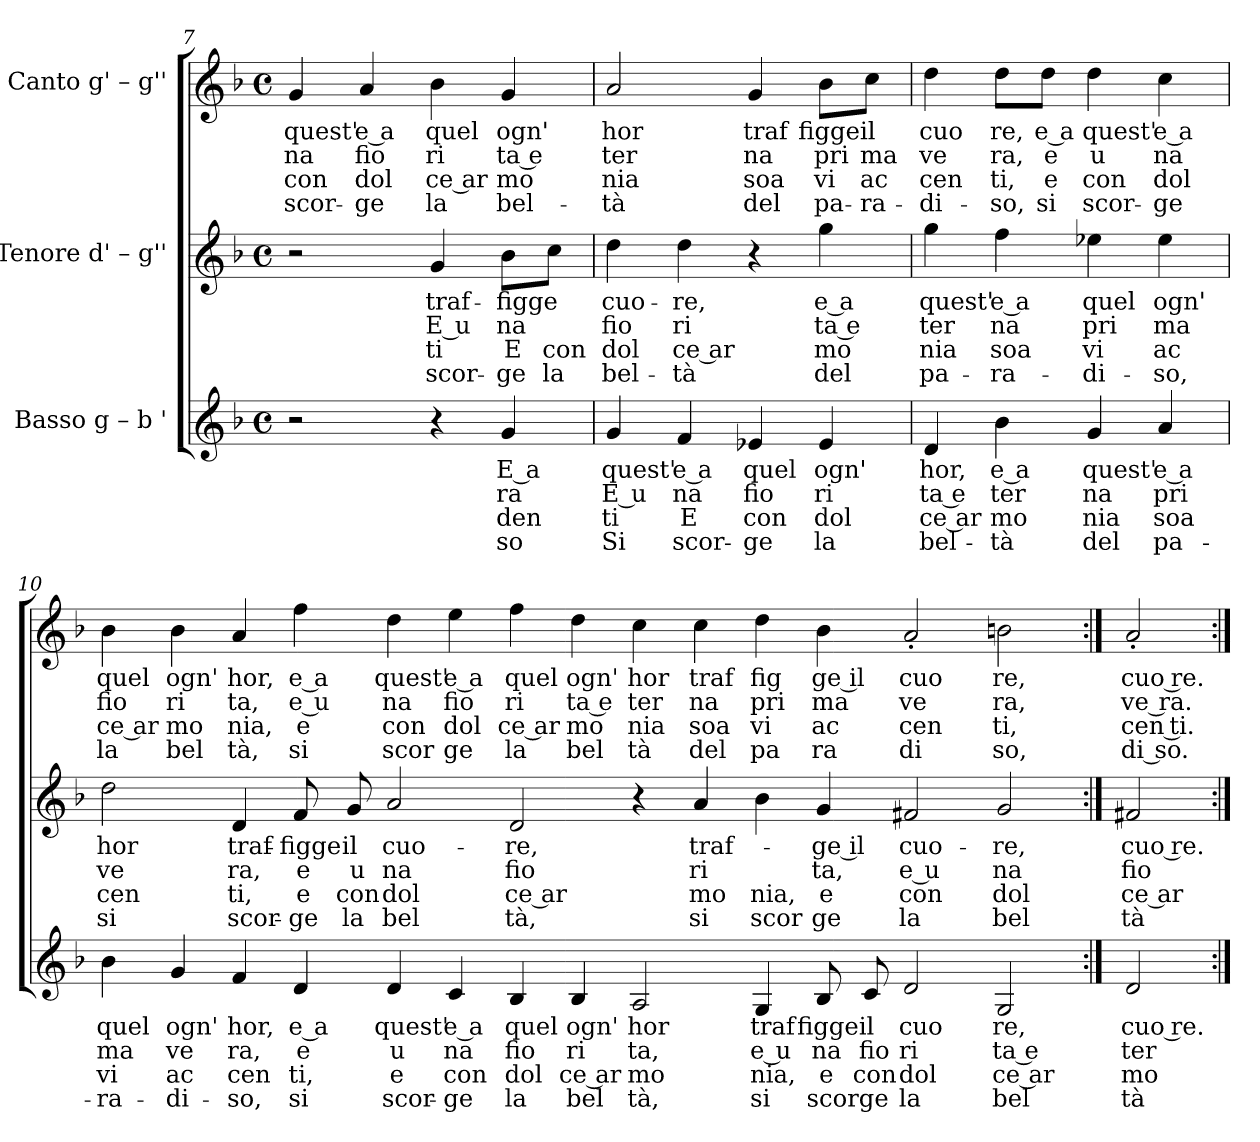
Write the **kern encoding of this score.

**kern	**text	**text	**text	**text	**kern	**text	**text	**text	**text	**kern	**text	**text	**text	**text
*part3	*part3	*part3	*part3	*part3	*part2	*part2	*part2	*part2	*part2	*part1	*part1	*part1	*part1	*part1
*staff3	*staff3	*staff3	*staff3	*staff3	*staff2	*staff2	*staff2	*staff2	*staff2	*staff1	*staff1	*staff1	*staff1	*staff1
*I"Basso g – b '	*	*	*	*	*I"Tenore d' – g''	*	*	*	*	*I"Canto g' – g''	*	*	*	*
*clefG2	*	*	*	*	*clefG2	*	*	*	*	*clefG2	*	*	*	*
*k[b-]	*	*	*	*	*k[b-]	*	*	*	*	*k[b-]	*	*	*	*
*F:	*	*	*	*	*F:	*	*	*	*	*F:	*	*	*	*
*M4/4	*	*	*	*	*M4/4	*	*	*	*	*M4/4	*	*	*	*
*met(c)	*	*	*	*	*met(c)	*	*	*	*	*met(c)	*	*	*	*
=7	=7	=7	=7	=7	=7	=7	=7	=7	=7	=7	=7	=7	=7	=7
!	!	!	!	!	!	!	!	!	!	!	!LO:LY:b	!LO:LY:b	!LO:LY:b	!LO:LY:b
2r	.	.	.	.	2r	.	.	.	.	4g/	quest'	na	con	scor-
!	!	!	!	!	!	!	!	!	!	!	!LO:LY:b:rj	!LO:LY:b:rj	!LO:LY:b:rj	!LO:LY:b:rj
.	.	.	.	.	.	.	.	.	.	4a/	e a	fio	dol	-ge
!	!	!	!	!	!	!LO:LY:b	!LO:LY:b	!LO:LY:b	!LO:LY:b	!	!LO:LY:b	!LO:LY:b	!LO:LY:b	!LO:LY:b
4r	.	.	.	.	4g/	traf-	E u	ti	scor-	4b-\	quel	ri	ce ar	la
!	!LO:LY:b:rj	!LO:LY:b:rj	!LO:LY:b:rj	!LO:LY:b:rj	!	!LO:LY:b	!LO:LY:b	!LO:LY:b	!LO:LY:b	!	!LO:LY:b	!LO:LY:b	!LO:LY:b	!LO:LY:b
4g/	E a	ra	den	-so	8b-\L	-figge	na	E	-ge	4g/	ogn'	ta e	mo	bel-
!	!	!	!	!	!	!	!	!LO:LY:b	!LO:LY:b	!	!	!	!	!
.	.	.	.	.	8cc\J	.	.	con	la	.	.	.	.	.
=8	=8	=8	=8	=8	=8	=8	=8	=8	=8	=8	=8	=8	=8	=8
!	!LO:LY:b	!LO:LY:b	!LO:LY:b	!LO:LY:b	!	!LO:LY:b	!LO:LY:b	!LO:LY:b	!LO:LY:b	!	!LO:LY:b	!LO:LY:b	!LO:LY:b	!LO:LY:b
4g/	quest'	E u	ti	Si	4dd\	cuo-	fio	dol	bel-	2a/	hor	ter	nia	-tà
!	!LO:LY:b:rj	!LO:LY:b:rj	!LO:LY:b:rj	!LO:LY:b:rj	!	!LO:LY:b	!LO:LY:b	!LO:LY:b	!LO:LY:b	!	!	!	!	!
4f/	e a	na	E	scor-	4dd\	-re,	ri	ce ar	-tà	.	.	.	.	.
!	!LO:LY:b	!LO:LY:b	!LO:LY:b	!LO:LY:b	!	!	!	!	!	!	!LO:LY:b	!LO:LY:b	!LO:LY:b	!LO:LY:b
4e-X/	quel	fio	con	-ge	4r	.	.	.	.	4g/	traf	na	soa	del
!	!LO:LY:b	!LO:LY:b	!LO:LY:b	!LO:LY:b	!	!LO:LY:b:rj	!LO:LY:b:rj	!LO:LY:b:rj	!LO:LY:b:rj	!	!LO:LY:b	!LO:LY:b	!LO:LY:b	!LO:LY:b
4e-/	ogn'	ri	dol	la	4gg\	e a	ta e	mo	del	8b-\L	figge	pri	vi	pa-
!	!	!	!	!	!	!	!	!	!	!	!LO:LY:b	!LO:LY:b	!LO:LY:b	!LO:LY:b
.	.	.	.	.	.	.	.	.	.	8cc\J	il	ma	ac	-ra-
=9	=9	=9	=9	=9	=9	=9	=9	=9	=9	=9	=9	=9	=9	=9
!	!LO:LY:b	!LO:LY:b	!LO:LY:b	!LO:LY:b	!	!LO:LY:b	!LO:LY:b	!LO:LY:b	!LO:LY:b	!	!LO:LY:b	!LO:LY:b	!LO:LY:b	!LO:LY:b
4d/	hor,	ta e	ce ar	bel-	4gg\	quest'	ter	nia	pa-	4dd\	cuo	ve	cen	-di-
!	!LO:LY:b:rj	!LO:LY:b:rj	!LO:LY:b:rj	!LO:LY:b:rj	!	!LO:LY:b:rj	!LO:LY:b:rj	!LO:LY:b:rj	!LO:LY:b:rj	!	!LO:LY:b	!LO:LY:b	!LO:LY:b	!LO:LY:b
4b-\	e a	ter	mo	-tà	4ff\	e a	na	soa	-ra-	8dd\L	re,	ra,	ti,	-so,
!	!	!	!	!	!	!	!	!	!	!	!LO:LY:b:rj	!LO:LY:b:rj	!LO:LY:b:rj	!LO:LY:b:rj
.	.	.	.	.	.	.	.	.	.	8dd\J	e a	e	e	si
!	!LO:LY:b	!LO:LY:b	!LO:LY:b	!LO:LY:b	!	!LO:LY:b	!LO:LY:b	!LO:LY:b	!LO:LY:b	!	!LO:LY:b	!LO:LY:b	!LO:LY:b	!LO:LY:b
4g/	quest'	na	nia	del	4ee-X\	quel	pri	vi	-di-	4dd\	quest'	u	con	scor-
!	!LO:LY:b:rj	!LO:LY:b:rj	!LO:LY:b:rj	!LO:LY:b:rj	!	!LO:LY:b	!LO:LY:b	!LO:LY:b	!LO:LY:b	!	!LO:LY:b:rj	!LO:LY:b:rj	!LO:LY:b:rj	!LO:LY:b:rj
4a/	e a	pri	soa	pa-	4ee-\	ogn'	ma	ac	-so,	4cc\	e a	na	dol	-ge
!!LO:LB:g=z
=10	=10	=10	=10	=10	=10	=10	=10	=10	=10	=10	=10	=10	=10	=10
!	!LO:LY:b	!LO:LY:b	!LO:LY:b	!LO:LY:b	!	!LO:LY:b	!LO:LY:b	!LO:LY:b	!LO:LY:b	!	!LO:LY:b	!LO:LY:b	!LO:LY:b	!LO:LY:b
4b-\	quel	ma	vi	-ra-	2dd\	hor	ve	cen	si	4b-\	quel	fio	ce ar	la
!	!LO:LY:b	!LO:LY:b	!LO:LY:b	!LO:LY:b	!	!	!	!	!	!	!LO:LY:b	!LO:LY:b	!LO:LY:b	!LO:LY:b
4g/	ogn'	ve	ac	-di-	.	.	.	.	.	4b-\	ogn'	ri	mo	bel
!	!LO:LY:b	!LO:LY:b	!LO:LY:b	!LO:LY:b	!	!LO:LY:b	!LO:LY:b	!LO:LY:b	!LO:LY:b	!	!LO:LY:b	!LO:LY:b	!LO:LY:b	!LO:LY:b
4f/	hor,	ra,	cen	-so,	4d/	traf-	ra,	ti,	scor-	4a/	hor,	ta,	nia,	tà,
!	!LO:LY:b:rj	!LO:LY:b:rj	!LO:LY:b:rj	!LO:LY:b:rj	!	!LO:LY:b	!LO:LY:b	!LO:LY:b	!LO:LY:b	!	!LO:LY:b:rj	!LO:LY:b:rj	!LO:LY:b:rj	!LO:LY:b:rj
4d/	e a	e	ti,	si	8f/	-figge	e	e	-ge	4ff\	e a	e u	e	si
!	!	!	!	!	!	!LO:LY:b	!LO:LY:b	!LO:LY:b	!LO:LY:b	!	!	!	!	!
.	.	.	.	.	8g/	il	u	con	la	.	.	.	.	.
!	!LO:LY:b	!LO:LY:b	!LO:LY:b	!LO:LY:b	!	!LO:LY:b	!LO:LY:b	!LO:LY:b	!LO:LY:b	!	!LO:LY:b	!LO:LY:b	!LO:LY:b	!LO:LY:b
4d/	quest'	u	e	scor-	2a/	cuo-	na	dol	bel	4dd\	quest'	na	con	scor
!	!LO:LY:b:rj	!LO:LY:b:rj	!LO:LY:b:rj	!LO:LY:b:rj	!	!	!	!	!	!	!LO:LY:b:rj	!LO:LY:b:rj	!LO:LY:b:rj	!LO:LY:b:rj
4c/	e a	na	con	-ge	.	.	.	.	.	4ee\	e a	fio	dol	ge
!	!LO:LY:b	!LO:LY:b	!LO:LY:b	!LO:LY:b	!	!LO:LY:b	!LO:LY:b	!LO:LY:b	!LO:LY:b	!	!LO:LY:b	!LO:LY:b	!LO:LY:b	!LO:LY:b
4B-/	quel	fio	dol	la	2d/	-re,	fio	ce ar	tà,	4ff\	quel	ri	ce ar	la
!	!LO:LY:b	!LO:LY:b	!LO:LY:b	!LO:LY:b	!	!	!	!	!	!	!LO:LY:b	!LO:LY:b	!LO:LY:b	!LO:LY:b
4B-/	ogn'	ri	ce ar	bel	.	.	.	.	.	4dd\	ogn'	ta e	mo	bel
!	!LO:LY:b	!LO:LY:b	!LO:LY:b	!LO:LY:b	!	!	!	!	!	!	!LO:LY:b	!LO:LY:b	!LO:LY:b	!LO:LY:b
2A/	hor	ta,	mo	tà,	4r	.	.	.	.	4cc\	hor	ter	nia	tà
!	!	!	!	!	!	!LO:LY:b	!LO:LY:b	!LO:LY:b	!LO:LY:b	!	!LO:LY:b	!LO:LY:b	!LO:LY:b	!LO:LY:b
.	.	.	.	.	4a/	traf-	ri	mo	si	4cc\	traf	na	soa	del
!	!LO:LY:b	!LO:LY:b	!LO:LY:b	!LO:LY:b	!	!	!	!LO:LY:b	!LO:LY:b	!	!LO:LY:b	!LO:LY:b	!LO:LY:b	!LO:LY:b
4G/	traf	e u	nia,	si	4b-\	.	.	nia,	scor	4dd\	fig	pri	vi	pa
!	!LO:LY:b	!LO:LY:b	!LO:LY:b	!LO:LY:b	!	!LO:LY:b:rj	!LO:LY:b:rj	!LO:LY:b:rj	!LO:LY:b:rj	!	!LO:LY:b:rj	!LO:LY:b:rj	!LO:LY:b:rj	!LO:LY:b:rj
8B-/	figge	na	e	scor	4g/	-ge il	ta,	e	ge	4b-\	ge il	ma	ac	ra
!	!LO:LY:b	!LO:LY:b	!LO:LY:b	!LO:LY:b	!	!	!	!	!	!	!	!	!	!
8c/	il	fio	con	ge	.	.	.	.	.	.	.	.	.	.
!	!LO:LY:b	!LO:LY:b	!LO:LY:b	!LO:LY:b	!	!LO:LY:b	!LO:LY:b	!LO:LY:b	!LO:LY:b	!	!LO:LY:b	!LO:LY:b	!LO:LY:b	!LO:LY:b
2d/	cuo	ri	dol	la	2f#X/	cuo-	e u	con	la	2a<'</	cuo	ve	cen	di
!	!LO:LY:b	!LO:LY:b	!LO:LY:b	!LO:LY:b	!	!LO:LY:b	!LO:LY:b	!LO:LY:b	!LO:LY:b	!	!LO:LY:b	!LO:LY:b	!LO:LY:b	!LO:LY:b
2G/	re,	ta e	ce ar	bel	2g/	-re,	na	dol	bel	2bn\	re,	ra,	ti,	so,
=11:|!	=11:|!	=11:|!	=11:|!	=11:|!	=11:|!	=11:|!	=11:|!	=11:|!	=11:|!	=11:|!	=11:|!	=11:|!	=11:|!	=11:|!
!	!LO:LY:b	!LO:LY:b	!LO:LY:b	!LO:LY:b	!	!LO:LY:b	!LO:LY:b	!LO:LY:b	!LO:LY:b	!	!LO:LY:b	!LO:LY:b	!LO:LY:b	!LO:LY:b
2d/	cuo re.	ter	mo	tà	2f#X/	cuo re.-	fio	ce ar	tà	2a'</	cuo re.	ve ra.	cen ti.	di so.
=:|!	=:|!	=:|!	=:|!	=:|!	=:|!	=:|!	=:|!	=:|!	=:|!	=:|!	=:|!	=:|!	=:|!	=:|!
*-	*-	*-	*-	*-	*-	*-	*-	*-	*-	*-	*-	*-	*-	*-
